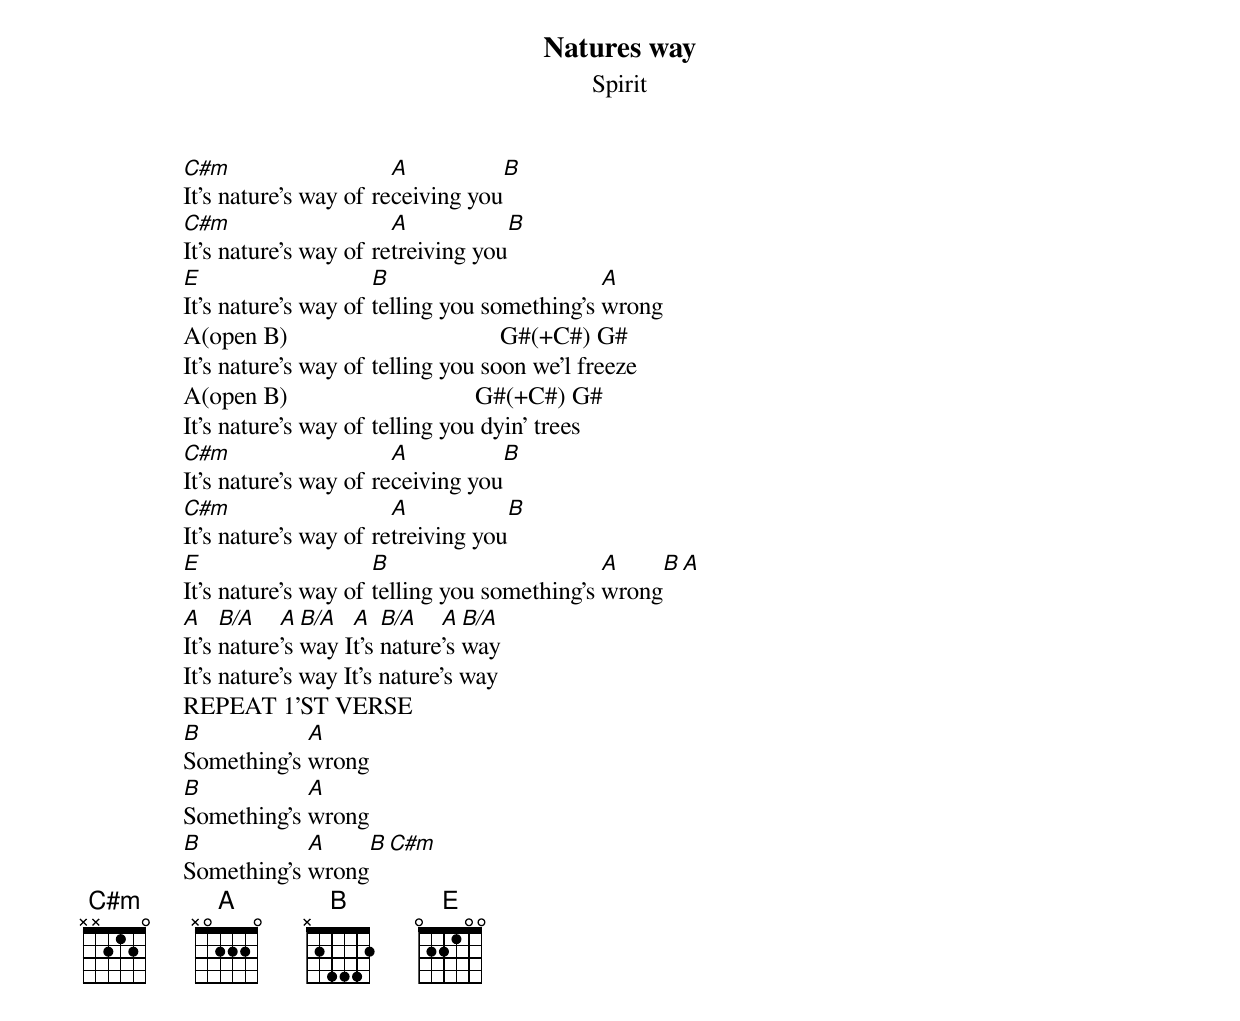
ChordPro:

{t:Natures way}
{st:Spirit}
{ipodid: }

{sot}
{eot}
{sot}
{eot}
                [C#m]It's nature's way of re[A]ceiving you[B]
                [C#m]It's nature's way of re[A]treiving you[B]
                [E]It's nature's way of [B]telling you something's [A]wrong
                A(open B)                                  G#(+C#) G#
                It's nature's way of telling you soon we'l freeze
                A(open B)                              G#(+C#) G#
                It's nature's way of telling you dyin' trees
                [C#m]It's nature's way of re[A]ceiving you[B]
                [C#m]It's nature's way of re[A]treiving you[B]
                [E]It's nature's way of [B]telling you something's [A]wrong[B][A]
                [A]It's [B/A]nature[A]'s [B/A]way I[A]t's [B/A]nature[A]'s [B/A]way
                It's nature's way It's nature's way
                REPEAT 1'ST VERSE
                [B]Something's [A]wrong
                [B]Something's [A]wrong
                [B]Something's [A]wrong[B][C#m]
